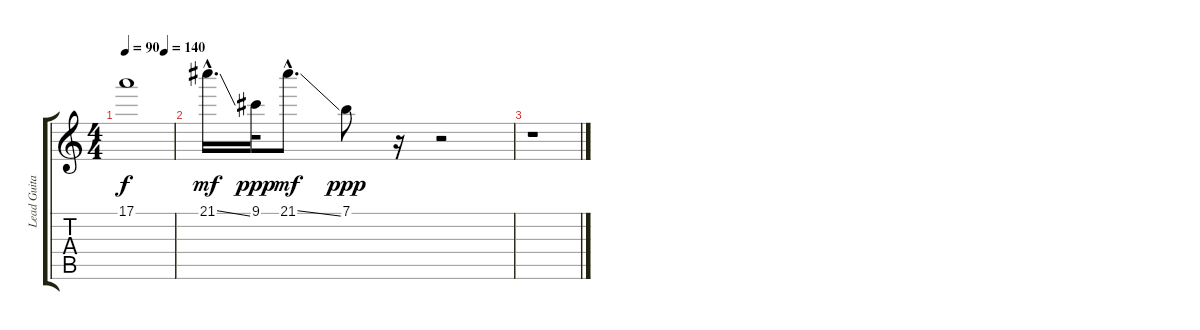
\track ("Lead Guitar (Li)" "Lead Guita") {instrument distortionguitar}
\staff {score tabs}
\tuning (E4 B3 G3 D3 A2 E2) {hide}
\ts (4 4)
\tempo 90
\tempo (140 0.8125)
\clef g2
\ks c
17.1{t}.1{dy f} |
21.1{ss hac}.16{d dy mf volume 13} 9.1.32{dy ppp} 21.1{ss hac}.8{d dy mf} 7.1.8{dy ppp} r.16 r.2 |
r.1
